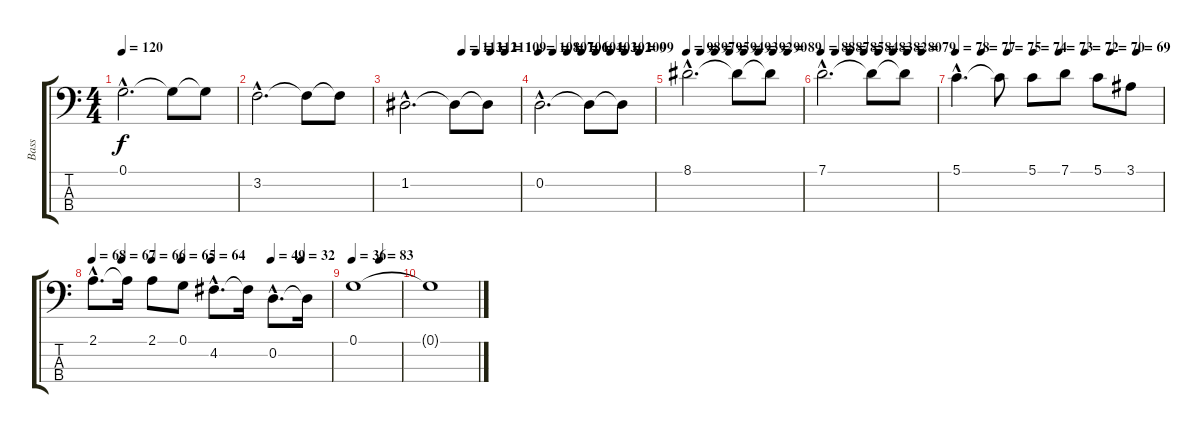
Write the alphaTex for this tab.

\track ("Bass" "Bass") {instrument electricbasspick}
\staff {score tabs}
\tuning (G2 D2 A1 E1) {hide}
\ts (4 4)
\tempo 120
\clef f4
\ks c
0.1{hac}.2{d dy f} 0.1{t}.8 0.1{t}.8 |
3.2{hac}.2{d} 3.2{t}.8 3.2{t}.8 |
\tempo (113 0.5)
\tempo (112 0.625)
\tempo (111 0.75)
\tempo (109 0.875)
1.2{hac}.2{d} 1.2{t}.8 1.2{t}.8 |
\tempo 108
\tempo (107 0.125)
\tempo (106 0.25)
\tempo (104 0.375)
\tempo (103 0.5)
\tempo (102 0.625)
\tempo (100 0.75)
\tempo (99 0.875)
0.2{hac}.2{d} 0.2{t}.8 0.2{t}.8 |
\tempo 98
\tempo (97 0.125)
\tempo (95 0.25)
\tempo (94 0.375)
\tempo (93 0.5)
\tempo (92 0.625)
\tempo (90 0.75)
\tempo (89 0.875)
8.1{hac}.2{d} 8.1{t}.8 8.1{t}.8 |
\tempo 88
\tempo (87 0.125)
\tempo (85 0.25)
\tempo (84 0.375)
\tempo (83 0.5)
\tempo (82 0.625)
\tempo (80 0.75)
\tempo (79 0.875)
7.1{hac}.2{d} 7.1{t}.8 7.1{t}.8 |
\tempo 78
\tempo (77 0.125)
\tempo (75 0.25)
\tempo (74 0.375)
\tempo (73 0.5)
\tempo (72 0.625)
\tempo (70 0.75)
\tempo (69 0.875)
5.1{hac}.4{d} 5.1{t}.8 5.1.8 7.1.8 5.1.8 3.1.8 |
\tempo 68
\tempo (67 0.125)
\tempo (66 0.25)
\tempo (65 0.375)
\tempo (64 0.5)
\tempo (49 0.75)
\tempo (32 0.875)
2.1{hac}.8{d} 2.1{t}.16 2.1.8 0.1.8 4.2{hac}.8{d} 4.2{t}.16 0.2{hac}.8{d} 0.2{t}.16 |
\tempo 36
\tempo (83 0.5625)
0.1.1 |
0.1{t}.1
